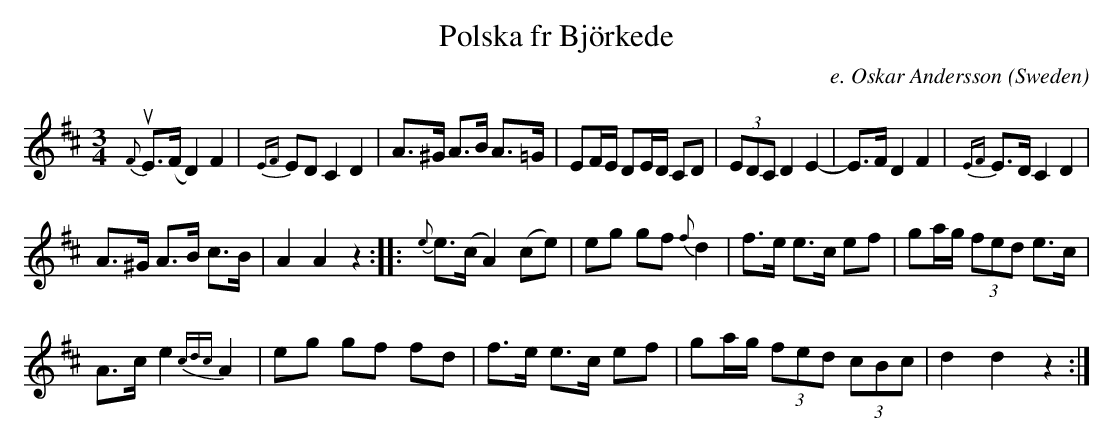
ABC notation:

X:1
T:Polska fr Björkede
C:e. Oskar Andersson
O:Sweden
M:3/4
K:D
{F}uE>(F D2) F2| {EF}ED C2 D2| A>^G A>B A>=G| EF/E/ DE/D/ CD| (3EDC D2 E2-|\
E>F D2 F2| {EF}E>D C2 D2|
A>^G A>B c>B| A2 A2z2::\
{e}e>(c A2) (ce)| eg gf {f}d2| f>e e>c ef| ga/g/ (3fed e>c|
A>c e2 {cdc}A2| eg gf fd| f>e e>c ef| ga/g/ (3fed (3cBc| d2 d2 z2:|
